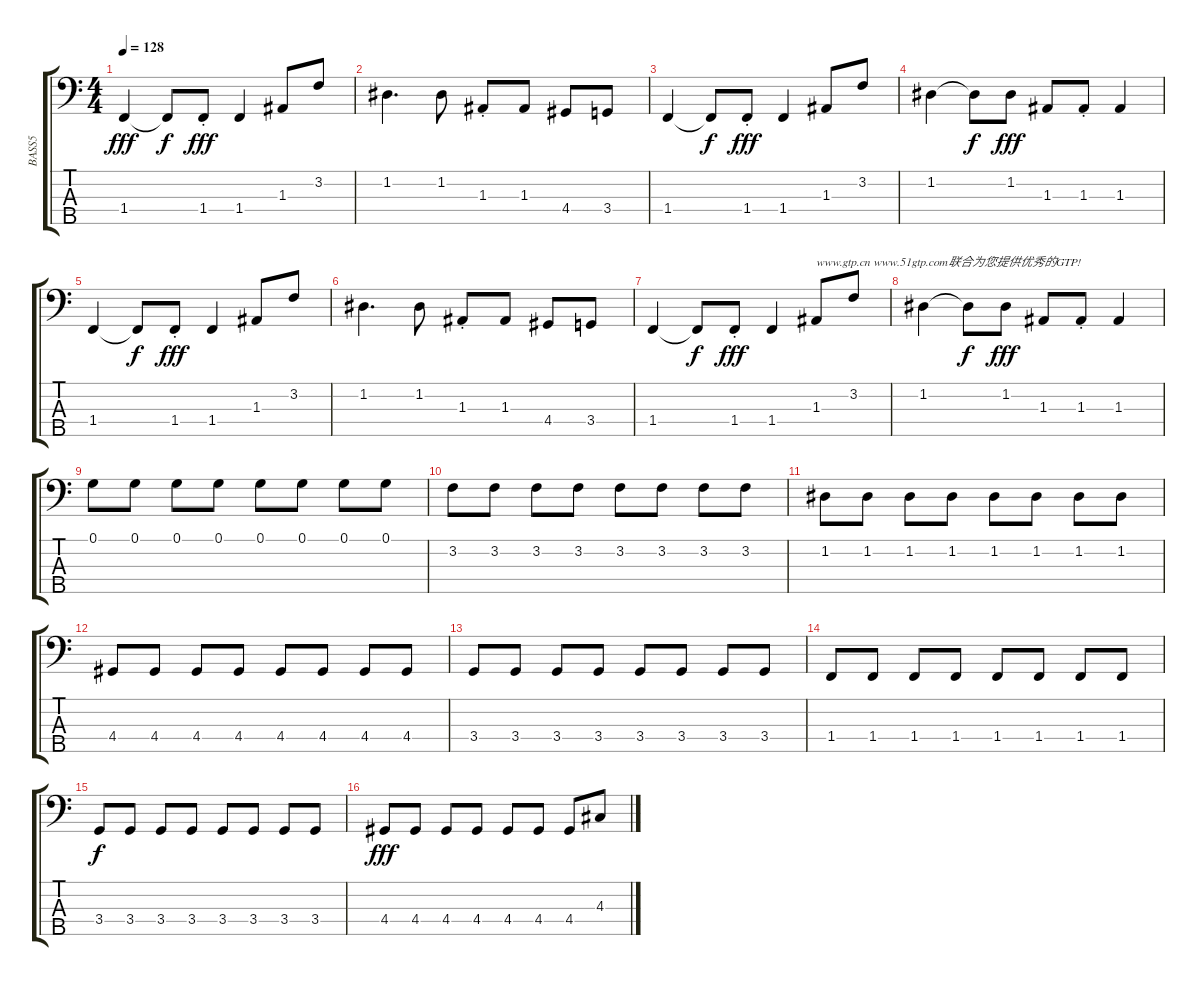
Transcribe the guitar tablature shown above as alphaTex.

\track ("BASS5" "BASS5") {instrument electricbasspick}
\staff {score tabs}
\tuning (G2 D2 A1 E1 B0) {hide}
\ts (4 4)
\tempo 128
\clef f4
\ks c
1.4.4{dy fff} 1.4{t}.8{dy f} 1.4{st}.8{dy fff} 1.4.4 1.3.8 3.2.8 |
1.2.4{d} 1.2.8 1.3{st}.8 1.3.8 4.4.8 3.4.8 |
1.4.4 1.4{t}.8{dy f} 1.4{st}.8{dy fff} 1.4.4 1.3.8 3.2.8 |
1.2.4 1.2{t}.8{dy f} 1.2.8{dy fff} 1.3.8 1.3{st}.8 1.3.4 |
1.4.4 1.4{t}.8{dy f} 1.4{st}.8{dy fff} 1.4.4 1.3.8 3.2.8 |
1.2.4{d} 1.2.8 1.3{st}.8 1.3.8 4.4.8 3.4.8 |
1.4.4 1.4{t}.8{dy f} 1.4{st}.8{dy fff} 1.4.4 1.3.8{txt "www.gtp.cn www.51gtp.com联合为您提供优秀的GTP!"} 3.2.8 |
1.2.4 1.2{t}.8{dy f} 1.2.8{dy fff} 1.3.8 1.3{st}.8 1.3.4 |
0.1.8 0.1.8 0.1.8 0.1.8 0.1.8 0.1.8 0.1.8 0.1.8 |
3.2.8 3.2.8 3.2.8 3.2.8 3.2.8 3.2.8 3.2.8 3.2.8 |
1.2.8 1.2.8 1.2.8 1.2.8 1.2.8 1.2.8 1.2.8 1.2.8 |
4.4.8 4.4.8 4.4.8 4.4.8 4.4.8 4.4.8 4.4.8 4.4.8 |
3.4.8 3.4.8 3.4.8 3.4.8 3.4.8 3.4.8 3.4.8 3.4.8 |
1.4.8 1.4.8 1.4.8 1.4.8 1.4.8 1.4.8 1.4.8 1.4.8 |
3.4.8{dy f} 3.4.8 3.4.8 3.4.8 3.4.8 3.4.8 3.4.8 3.4.8 |
4.4.8{dy fff} 4.4.8 4.4.8 4.4.8 4.4.8 4.4.8 4.4.8 4.3.8
